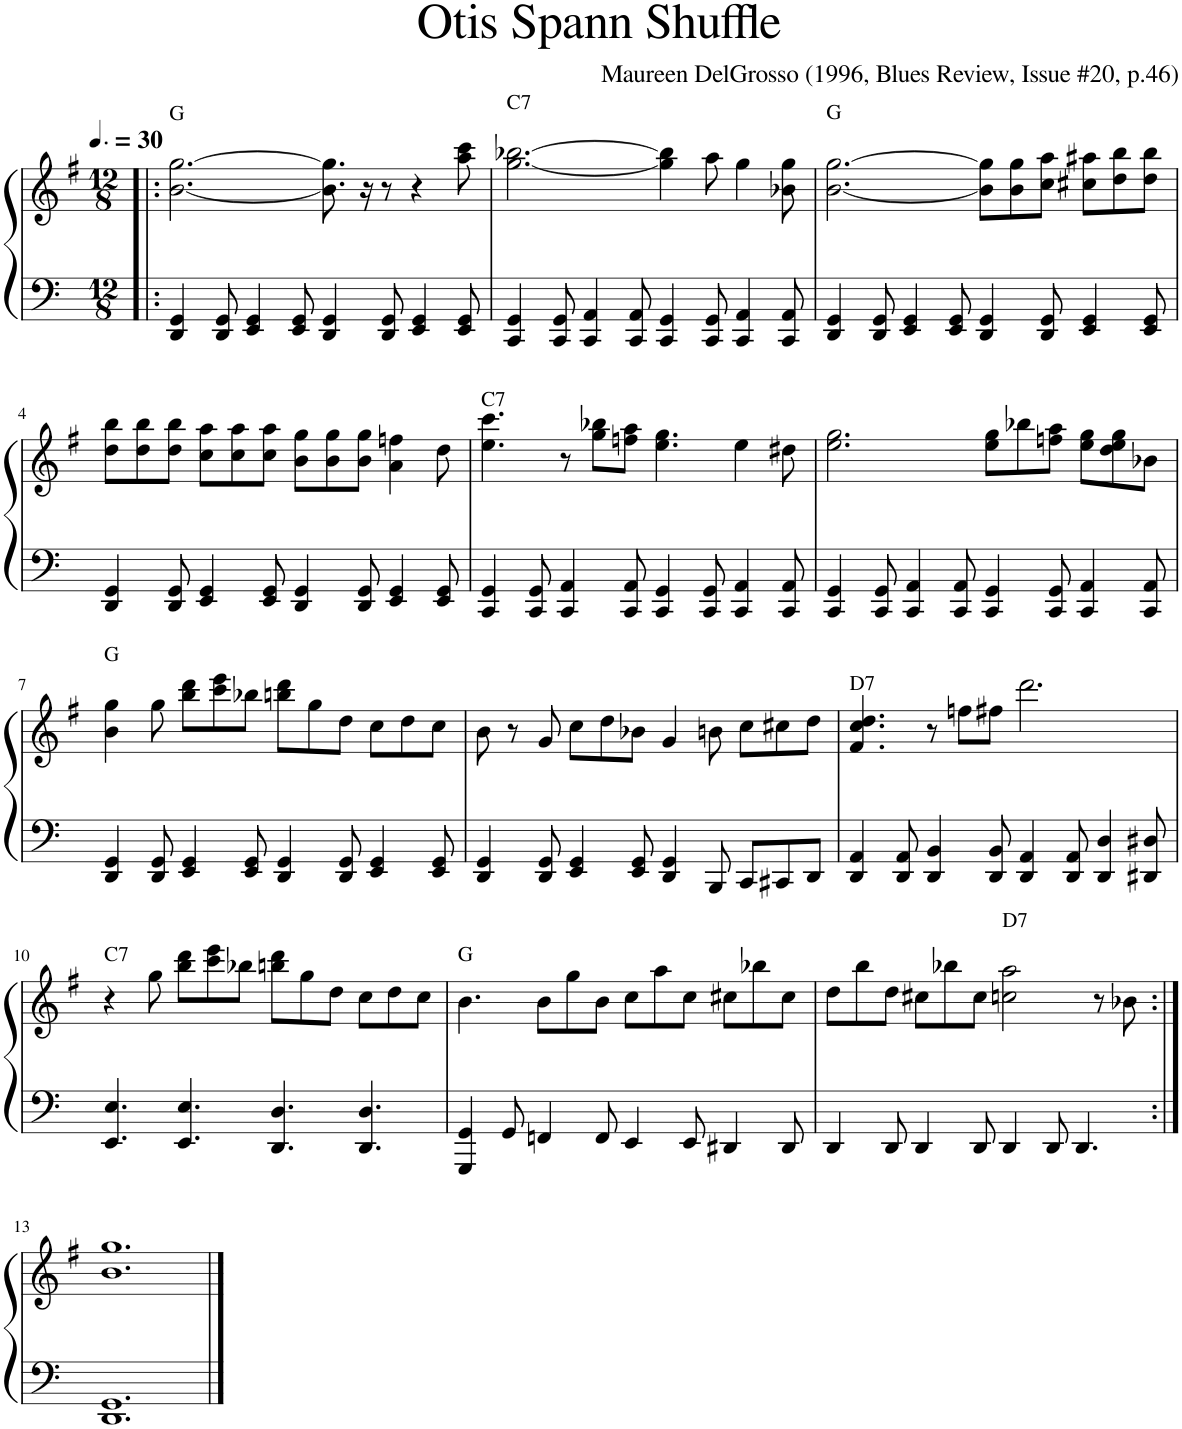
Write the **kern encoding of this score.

**kern	**kern
*part1	*part1
*staff2	*staff1
*I"Piano	*
*I'Pno.	*
*clefF4	*clefG2
*	*k[f#]
*M12/8	*M12/8
*MM45	*MM45
=1!|:	=1!|:
!	!LO:TX:a:t=G
4DD/ 4GG/	[2.b\ [2.gg\
8DD/ 8GG/	.
4EE/ 4GG/	.
8EE/ 8GG/	.
4DD/ 4GG/	8.b\] 8.gg\]
.	16r
8DD/ 8GG/	8r
4EE/ 4GG/	4r
8EE/ 8GG/	8aa\ 8ccc\
=2	=2
!	!LO:TX:a:t=C7
4CC/ 4GG/	[2.gg\ [2.bb-X\
8CC/ 8GG/	.
4CC/ 4AA/	.
8CC/ 8AA/	.
4CC/ 4GG/	4gg\] 4bb-\]
8CC/ 8GG/	8aa\
4CC/ 4AA/	4gg\
8CC/ 8AA/	8b-X\ 8gg\
=3	=3
!	!LO:TX:a:t=G
4DD/ 4GG/	[2.b\ [2.gg\
8DD/ 8GG/	.
4EE/ 4GG/	.
8EE/ 8GG/	.
4DD/ 4GG/	8b\] 8gg\]L
.	8b\ 8gg\
8DD/ 8GG/	8cc\ 8aa\J
4EE/ 4GG/	8cc#X\ 8aa#X\L
.	8dd\ 8bb\
8EE/ 8GG/	8dd\ 8bb\J
!!LO:LB:g=z
=4	=4
4DD/ 4GG/	8dd\ 8bb\L
.	8dd\ 8bb\
8DD/ 8GG/	8dd\ 8bb\J
4EE/ 4GG/	8cc\ 8aa\L
.	8cc\ 8aa\
8EE/ 8GG/	8cc\ 8aa\J
4DD/ 4GG/	8b\ 8gg\L
.	8b\ 8gg\
8DD/ 8GG/	8b\ 8gg\J
4EE/ 4GG/	4a\ 4ffn\
8EE/ 8GG/	8dd\
=5	=5
!	!LO:TX:a:t=C7
4CC/ 4GG/	4.ee\ 4.ccc\
8CC/ 8GG/	.
4CC/ 4AA/	8r
.	8gg\ 8bb-X\L
8CC/ 8AA/	8ffn\ 8aa\J
4CC/ 4GG/	4.ee\ 4.gg\
8CC/ 8GG/	.
4CC/ 4AA/	4ee\
8CC/ 8AA/	8dd#X\
=6	=6
4CC/ 4GG/	2.ee\ 2.gg\
8CC/ 8GG/	.
4CC/ 4AA/	.
8CC/ 8AA/	.
4CC/ 4GG/	8ee\ 8gg\L
.	8bb-X\
8CC/ 8GG/	8ffn\ 8aa\J
4CC/ 4AA/	8ee\ 8gg\L
.	8dd\ 8ee\ 8gg\
8CC/ 8AA/	8b-X\J
!!LO:LB:g=z
=7	=7
!	!LO:TX:a:t=G
4DD/ 4GG/	4b\ 4gg\
8DD/ 8GG/	8gg\
4EE/ 4GG/	8bb\ 8ddd\L
.	8ccc\ 8eee\
8EE/ 8GG/	8bb-X\J
4DD/ 4GG/	8bbn\ 8ddd\L
.	8gg\
8DD/ 8GG/	8dd\J
4EE/ 4GG/	8cc\L
.	8dd\
8EE/ 8GG/	8cc\J
=8	=8
4DD/ 4GG/	8b\
.	8r
8DD/ 8GG/	8g/
4EE/ 4GG/	8cc\L
.	8dd\
8EE/ 8GG/	8b-X\J
4DD/ 4GG/	4g/
8BBB/	8bn\
8CC/L	8cc\L
8CC#X/	8cc#X\
8DD/J	8dd\J
=9	=9
!	!LO:TX:a:t=D7
4DD/ 4AA/	4.f#/ 4.cc/ 4.dd/
8DD/ 8AA/	.
4DD/ 4BB/	8r
.	8ffn\L
8DD/ 8BB/	8ff#X\J
4DD/ 4AA/	2.ddd\
8DD/ 8AA/	.
4DD/ 4D/	.
8DD#X/ 8D#X/	.
!!LO:LB:g=z
=10	=10
!	!LO:TX:a:t=C7
4.EE/ 4.E/	4r
.	8gg\
4.EE/ 4.E/	8bb\ 8ddd\L
.	8ccc\ 8eee\
.	8bb-X\J
4.DD/ 4.D/	8bbn\ 8ddd\L
.	8gg\
.	8dd\J
4.DD/ 4.D/	8cc\L
.	8dd\
.	8cc\J
=11	=11
!	!LO:TX:a:t=G
4GGG/ 4GG/	4.b\
8GG/	.
4FFn/	8b\L
.	8gg\
8FF/	8b\J
4EE/	8cc\L
.	8aa\
8EE/	8cc\J
4DD#X/	8cc#X\L
.	8bb-X\
8DD#/	8cc#\J
=12	=12
4DD/	8dd\L
.	8bb\
8DD/	8dd\J
4DD/	8cc#X\L
.	8bb-X\
8DD/	8cc#\J
!	!LO:TX:a:t=D7
4DD/	2ccn\ 2aa\
8DD/	.
4.DD/	.
.	8r
.	8b-X\
!!LO:LB:g=z
=13:|!	=13:|!
1.DD 1.GG	1.b 1.gg
==	==
*-	*-
